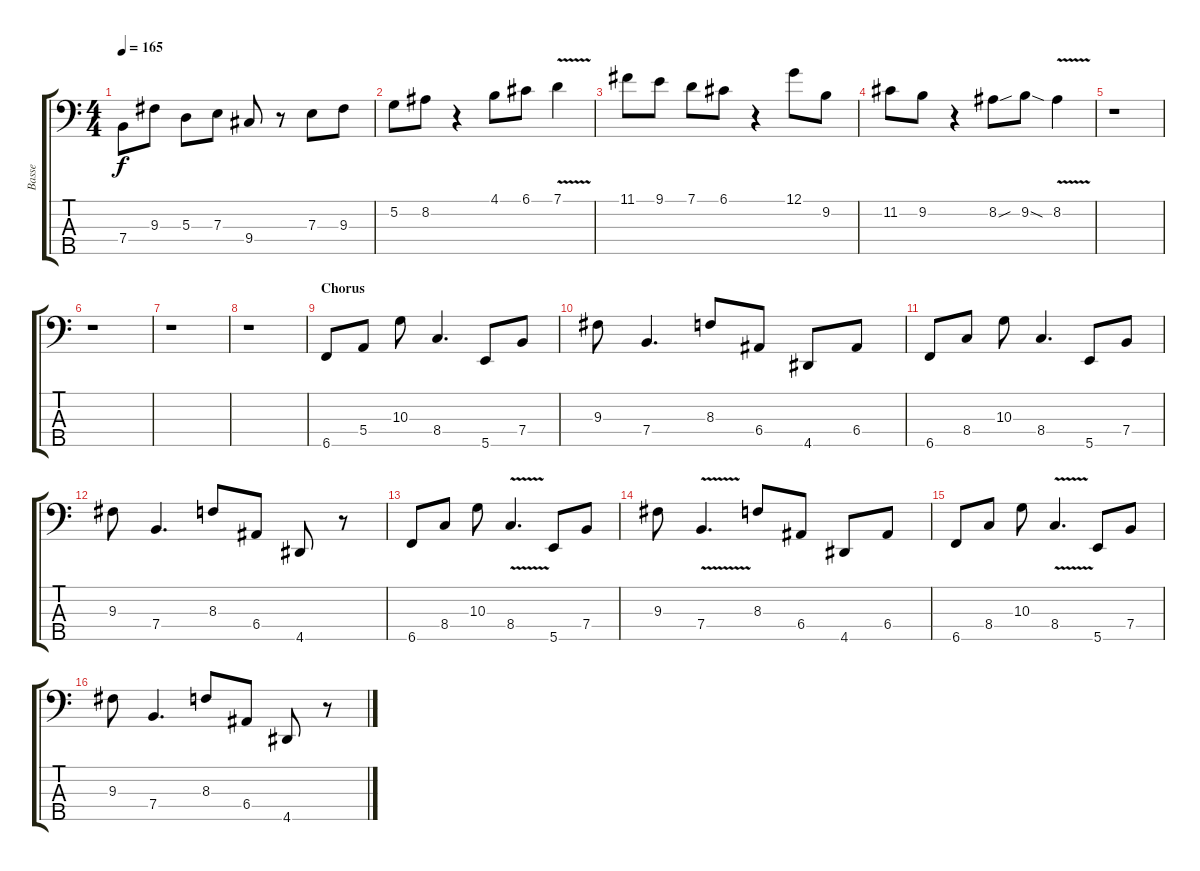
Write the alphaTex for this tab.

\track ("Basse" "Basse") {instrument electricbasspick}
\staff {score tabs}
\tuning (G2 D2 A1 E1 B0) {hide}
\ts (4 4)
\tempo 165
\clef f4
\ks c
7.4.8{dy f} 9.3.8 5.3.8 7.3.8 9.4.8 r.8 7.3.8 9.3.8 |
5.2.8 8.2.8 r.4 4.1.8 6.1.8 7.1{v}.4 |
11.1.8 9.1.8 7.1.8 6.1.8 r.4 12.1.8 9.2.8 |
11.2.8 9.2.8 r.4 8.2{sou}.8 9.2{sod}.8 8.2{v}.4 |
r.1 |
r.1 |
r.1 |
r.1 |
\section ("" "Chorus")
6.5.8 5.4.8 10.3.8 8.4.4{d} 5.5.8 7.4.8 |
9.3.8 7.4.4{d} 8.3.8 6.4.8 4.5.8 6.4.8 |
6.5.8 8.4.8 10.3.8 8.4.4{d} 5.5.8 7.4.8 |
9.3.8 7.4.4{d} 8.3.8 6.4.8 4.5.8 r.8 |
6.5.8 8.4.8 10.3.8 8.4{v}.4{d} 5.5.8 7.4.8 |
9.3.8 7.4{v}.4{d} 8.3.8 6.4.8 4.5.8 6.4.8 |
6.5.8 8.4.8 10.3.8 8.4{v}.4{d} 5.5.8 7.4.8 |
9.3.8 7.4.4{d} 8.3.8 6.4.8 4.5.8 r.8
